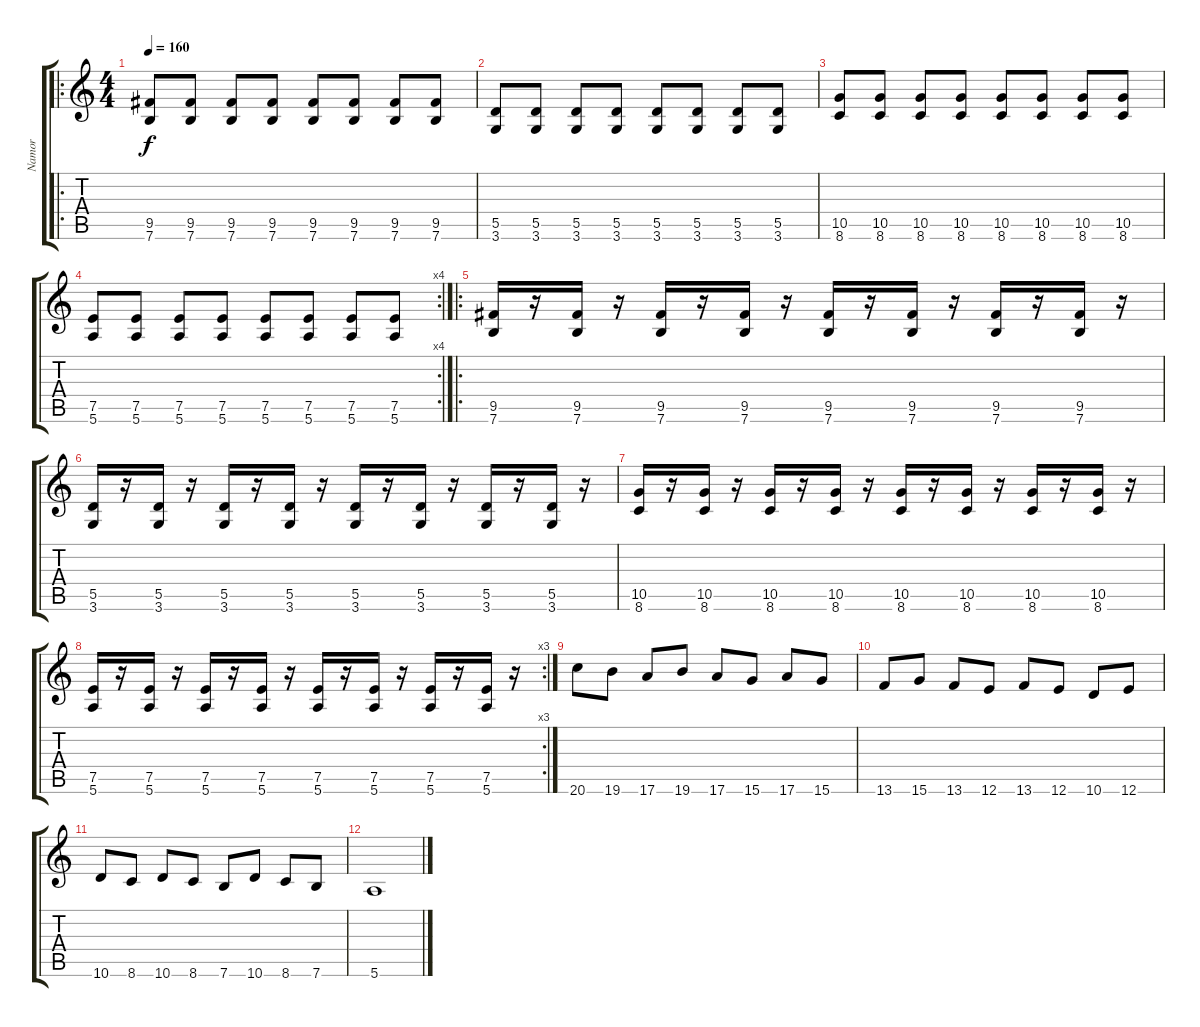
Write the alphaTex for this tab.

\track ("Namor" "Namor") {instrument distortionguitar}
\staff {score tabs}
\tuning (E4 B3 G3 D3 A2 E2) {hide}
\ro
\ts (4 4)
\tempo 160
\clef g2
\ks c
(9.5 7.6).8{dy f} (9.5 7.6).8 (9.5 7.6).8 (9.5 7.6).8 (9.5 7.6).8 (9.5 7.6).8 (9.5 7.6).8 (9.5 7.6).8 |
(5.5 3.6).8 (5.5 3.6).8 (5.5 3.6).8 (5.5 3.6).8 (5.5 3.6).8 (5.5 3.6).8 (5.5 3.6).8 (5.5 3.6).8 |
(10.5 8.6).8 (10.5 8.6).8 (10.5 8.6).8 (10.5 8.6).8 (10.5 8.6).8 (10.5 8.6).8 (10.5 8.6).8 (10.5 8.6).8 |
\rc 4
(7.5 5.6).8 (7.5 5.6).8 (7.5 5.6).8 (7.5 5.6).8 (7.5 5.6).8 (7.5 5.6).8 (7.5 5.6).8 (7.5 5.6).8 |
\ro
(9.5 7.6).16 r.16 (9.5 7.6).16 r.16 (9.5 7.6).16 r.16 (9.5 7.6).16 r.16 (9.5 7.6).16 r.16 (9.5 7.6).16 r.16 (9.5 7.6).16 r.16 (9.5 7.6).16 r.16 |
(5.5 3.6).16 r.16 (5.5 3.6).16 r.16 (5.5 3.6).16 r.16 (5.5 3.6).16 r.16 (5.5 3.6).16 r.16 (5.5 3.6).16 r.16 (5.5 3.6).16 r.16 (5.5 3.6).16 r.16 |
(10.5 8.6).16 r.16 (10.5 8.6).16 r.16 (10.5 8.6).16 r.16 (10.5 8.6).16 r.16 (10.5 8.6).16 r.16 (10.5 8.6).16 r.16 (10.5 8.6).16 r.16 (10.5 8.6).16 r.16 |
\rc 3
(7.5 5.6).16 r.16 (7.5 5.6).16 r.16 (7.5 5.6).16 r.16 (7.5 5.6).16 r.16 (7.5 5.6).16 r.16 (7.5 5.6).16 r.16 (7.5 5.6).16 r.16 (7.5 5.6).16 r.16 |
20.6.8 19.6.8 17.6.8 19.6.8 17.6.8 15.6.8 17.6.8 15.6.8 |
13.6.8 15.6.8 13.6.8 12.6.8 13.6.8 12.6.8 10.6.8 12.6.8 |
10.6.8 8.6.8 10.6.8 8.6.8 7.6.8 10.6.8 8.6.8 7.6.8 |
5.6.1
